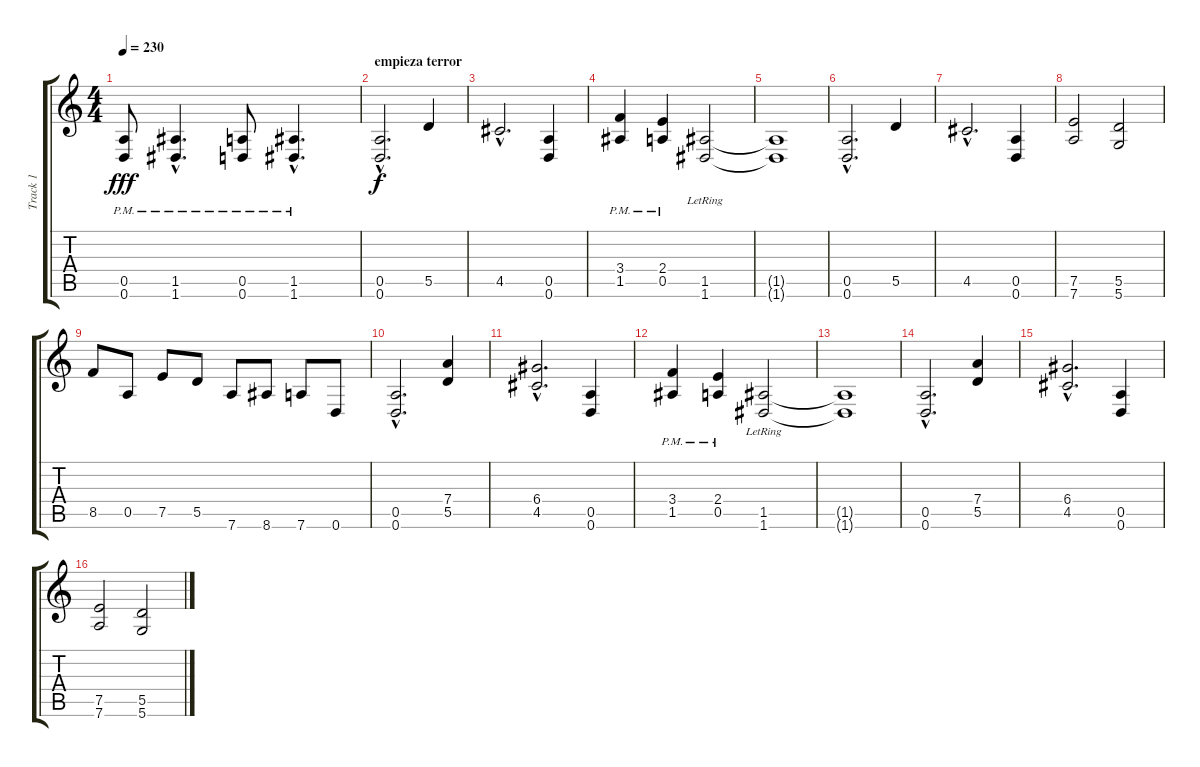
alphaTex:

\track ("Track 1" "Track 1") {instrument overdrivenguitar}
\staff {score tabs}
\tuning (E4 B3 G3 D3 A2 D2) {hide}
\ts (4 4)
\tempo 230
\clef g2
\ks c
(0.5{pm} 0.6{pm}).8{dy fff} (1.5{hac pm} 1.6{hac pm}).4{d} (0.5{pm} 0.6{pm}).8 (1.5{hac pm} 1.6{hac pm}).4{d} |
\section ("" "empieza terror")
(0.5{hac} 0.6{hac}).2{d dy f} 5.5.4 |
4.5{hac}.2{d} (0.5 0.6).4 |
(3.4{pm} 1.5{pm}).4 (2.4{pm} 0.5{pm}).4 (1.5{lr} 1.6{lr}).2 |
(1.5{t} 1.6{t}).1 |
(0.5{hac} 0.6{hac}).2{d} 5.5.4 |
4.5{hac}.2{d} (0.5 0.6).4 |
(7.5 7.6).2 (5.5 5.6).2 |
8.5.8 0.5.8 7.5.8 5.5.8 7.6.8 8.6.8 7.6.8 0.6.8 |
(0.5{hac} 0.6{hac}).2{d} (7.4 5.5).4 |
(6.4{hac} 4.5{hac}).2{d} (0.5 0.6).4 |
(3.4{pm} 1.5{pm}).4 (2.4{pm} 0.5{pm}).4 (1.5{lr} 1.6{lr}).2 |
(1.5{t} 1.6{t}).1 |
(0.5{hac} 0.6{hac}).2{d} (7.4 5.5).4 |
(6.4{hac} 4.5{hac}).2{d} (0.5 0.6).4 |
(7.5 7.6).2 (5.5 5.6).2
